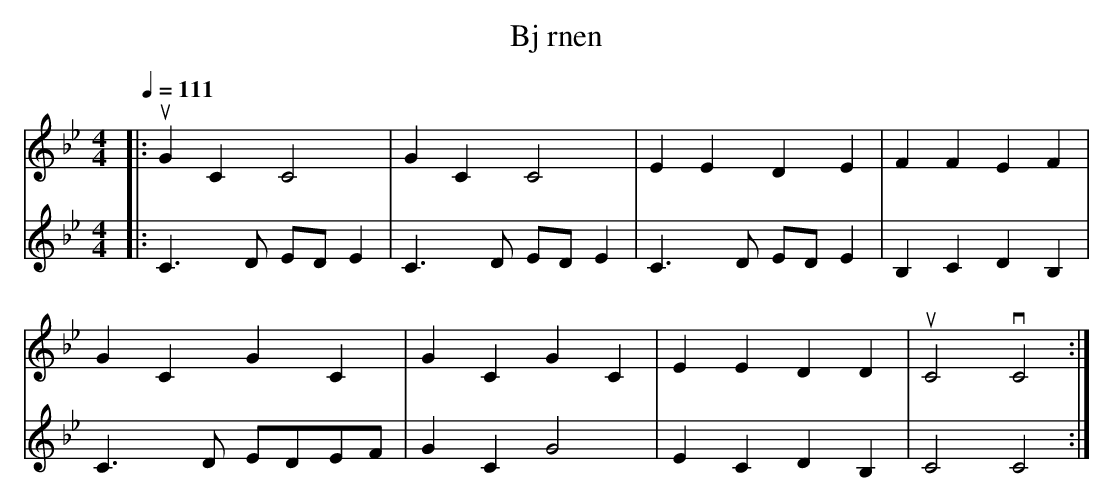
X:1
T: Bj rnen
M: 4/4
L: 1/4
Q: 111
K: Bb
[V:1] [|: uGC C2 | GC C2 | EE DE | FF EF |
[V:2] [|: C3/2D/2 E/2D/2 E | C3/2D/2 E/2D/2 E | C3/2D/2 E/2D/2 E | B,C DB, |
[V:1] GC GC | GC GC | EE DD | uC2 vC2 :|]
[V:2] C3/2D/2 E/2D/2E/2F/2 | GC G2 | EC DB, | C2 C2 :|]
